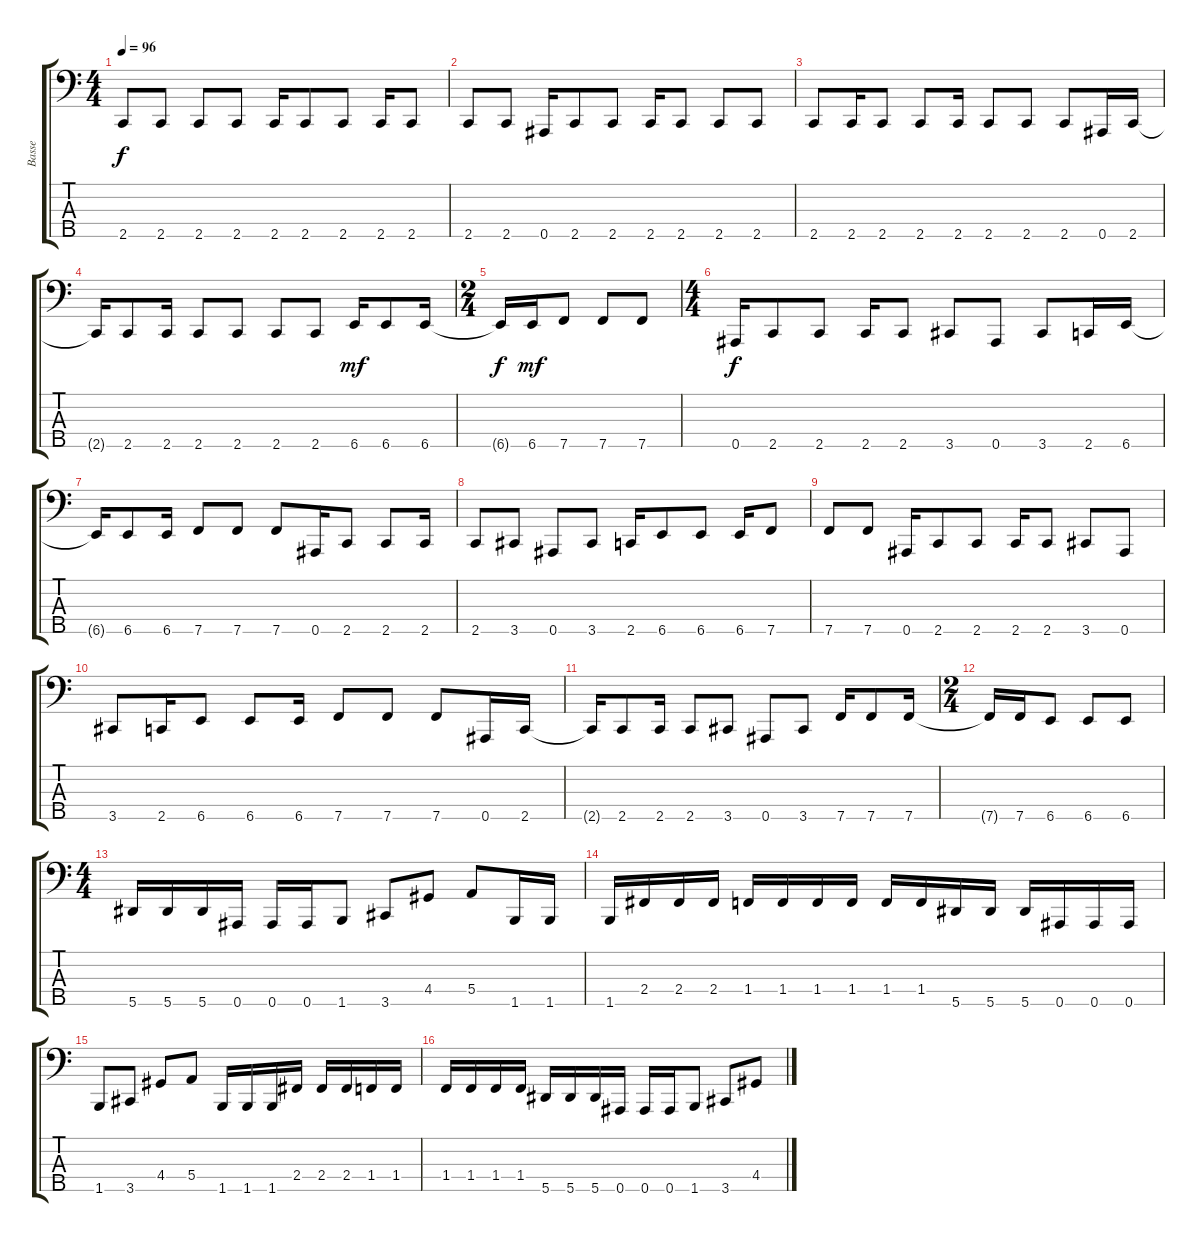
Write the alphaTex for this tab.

\track ("Basse" "Basse") {instrument electricbassfinger}
\staff {score tabs}
\tuning (G2 D2 A1 E1 Bb0) {hide}
\ts (4 4)
\tempo 96
\clef f4
\ks c
2.5.8{dy f} 2.5.8 2.5.8 2.5.8 2.5.16 2.5.8 2.5.8 2.5.16 2.5.8 |
2.5.8 2.5.8 0.5.16 2.5.8 2.5.8 2.5.16 2.5.8 2.5.8 2.5.8 |
2.5.8 2.5.16 2.5.8 2.5.8 2.5.16 2.5.8 2.5.8 2.5.8 0.5.16 2.5.16 |
2.5{t}.16 2.5.8 2.5.16 2.5.8 2.5.8 2.5.8 2.5.8 6.5.16{dy mf} 6.5.8 6.5.16 |
\ts (2 4)
6.5{t}.16{dy f} 6.5.16{dy mf} 7.5.8 7.5.8 7.5.8 |
\ts (4 4)
0.5.16{dy f} 2.5.8 2.5.8 2.5.16 2.5.8 3.5.8 0.5.8 3.5.8 2.5.16 6.5.16 |
6.5{t}.16 6.5.8 6.5.16 7.5.8 7.5.8 7.5.8 0.5.16 2.5.8 2.5.8 2.5.16 |
2.5.8 3.5.8 0.5.8 3.5.8 2.5.16 6.5.8 6.5.8 6.5.16 7.5.8 |
7.5.8 7.5.8 0.5.16 2.5.8 2.5.8 2.5.16 2.5.8 3.5.8 0.5.8 |
3.5.8 2.5.16 6.5.8 6.5.8 6.5.16 7.5.8 7.5.8 7.5.8 0.5.16 2.5.16 |
2.5{t}.16 2.5.8 2.5.16 2.5.8 3.5.8 0.5.8 3.5.8 7.5.16 7.5.8 7.5.16 |
\ts (2 4)
7.5{t}.16 7.5.16 6.5.8 6.5.8 6.5.8 |
\ts (4 4)
5.5.16 5.5.16 5.5.16 0.5.16 0.5.16 0.5.16 1.5.8 3.5.8 4.4.8 5.4.8 1.5.16 1.5.16 |
1.5.16 2.4.16 2.4.16 2.4.16 1.4.16 1.4.16 1.4.16 1.4.16 1.4.16 1.4.16 5.5.16 5.5.16 5.5.16 0.5.16 0.5.16 0.5.16 |
1.5.8 3.5.8 4.4.8 5.4.8 1.5.16 1.5.16 1.5.16 2.4.16 2.4.16 2.4.16 1.4.16 1.4.16 |
1.4.16 1.4.16 1.4.16 1.4.16 5.5.16 5.5.16 5.5.16 0.5.16 0.5.16 0.5.16 1.5.8 3.5.8 4.4.8
